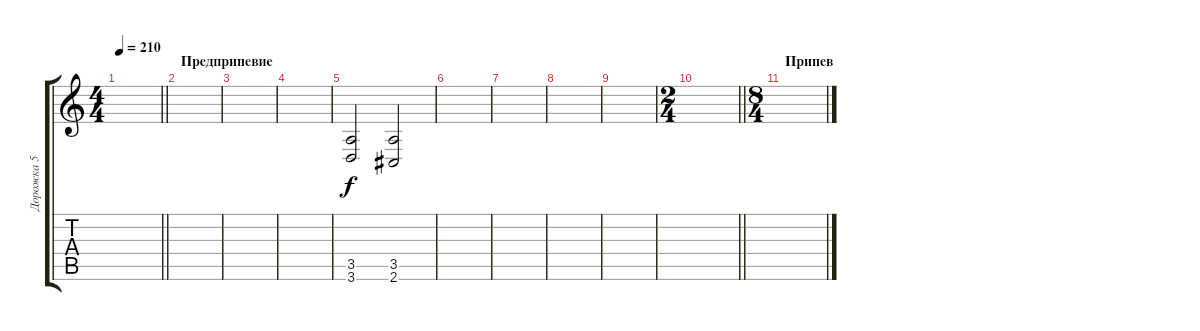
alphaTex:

\track ("Дорожка 5" "Дорожка 5") {instrument overdrivenguitar}
\staff {score tabs}
\tuning (Db4 Ab3 E3 B2 Gb2 B1) {hide}
\ts (4 4)
\tempo 210
\clef g2
\barLineRight lightlight
\ks c
|
\section ("" "Предприпевие")
|
|
|
(3.5 3.6).2 (3.5 2.6).2 |
|
|
|
|
\ts (2 4)
\barLineRight lightlight
|
\ts (8 4)
\section ("" "Припев")
